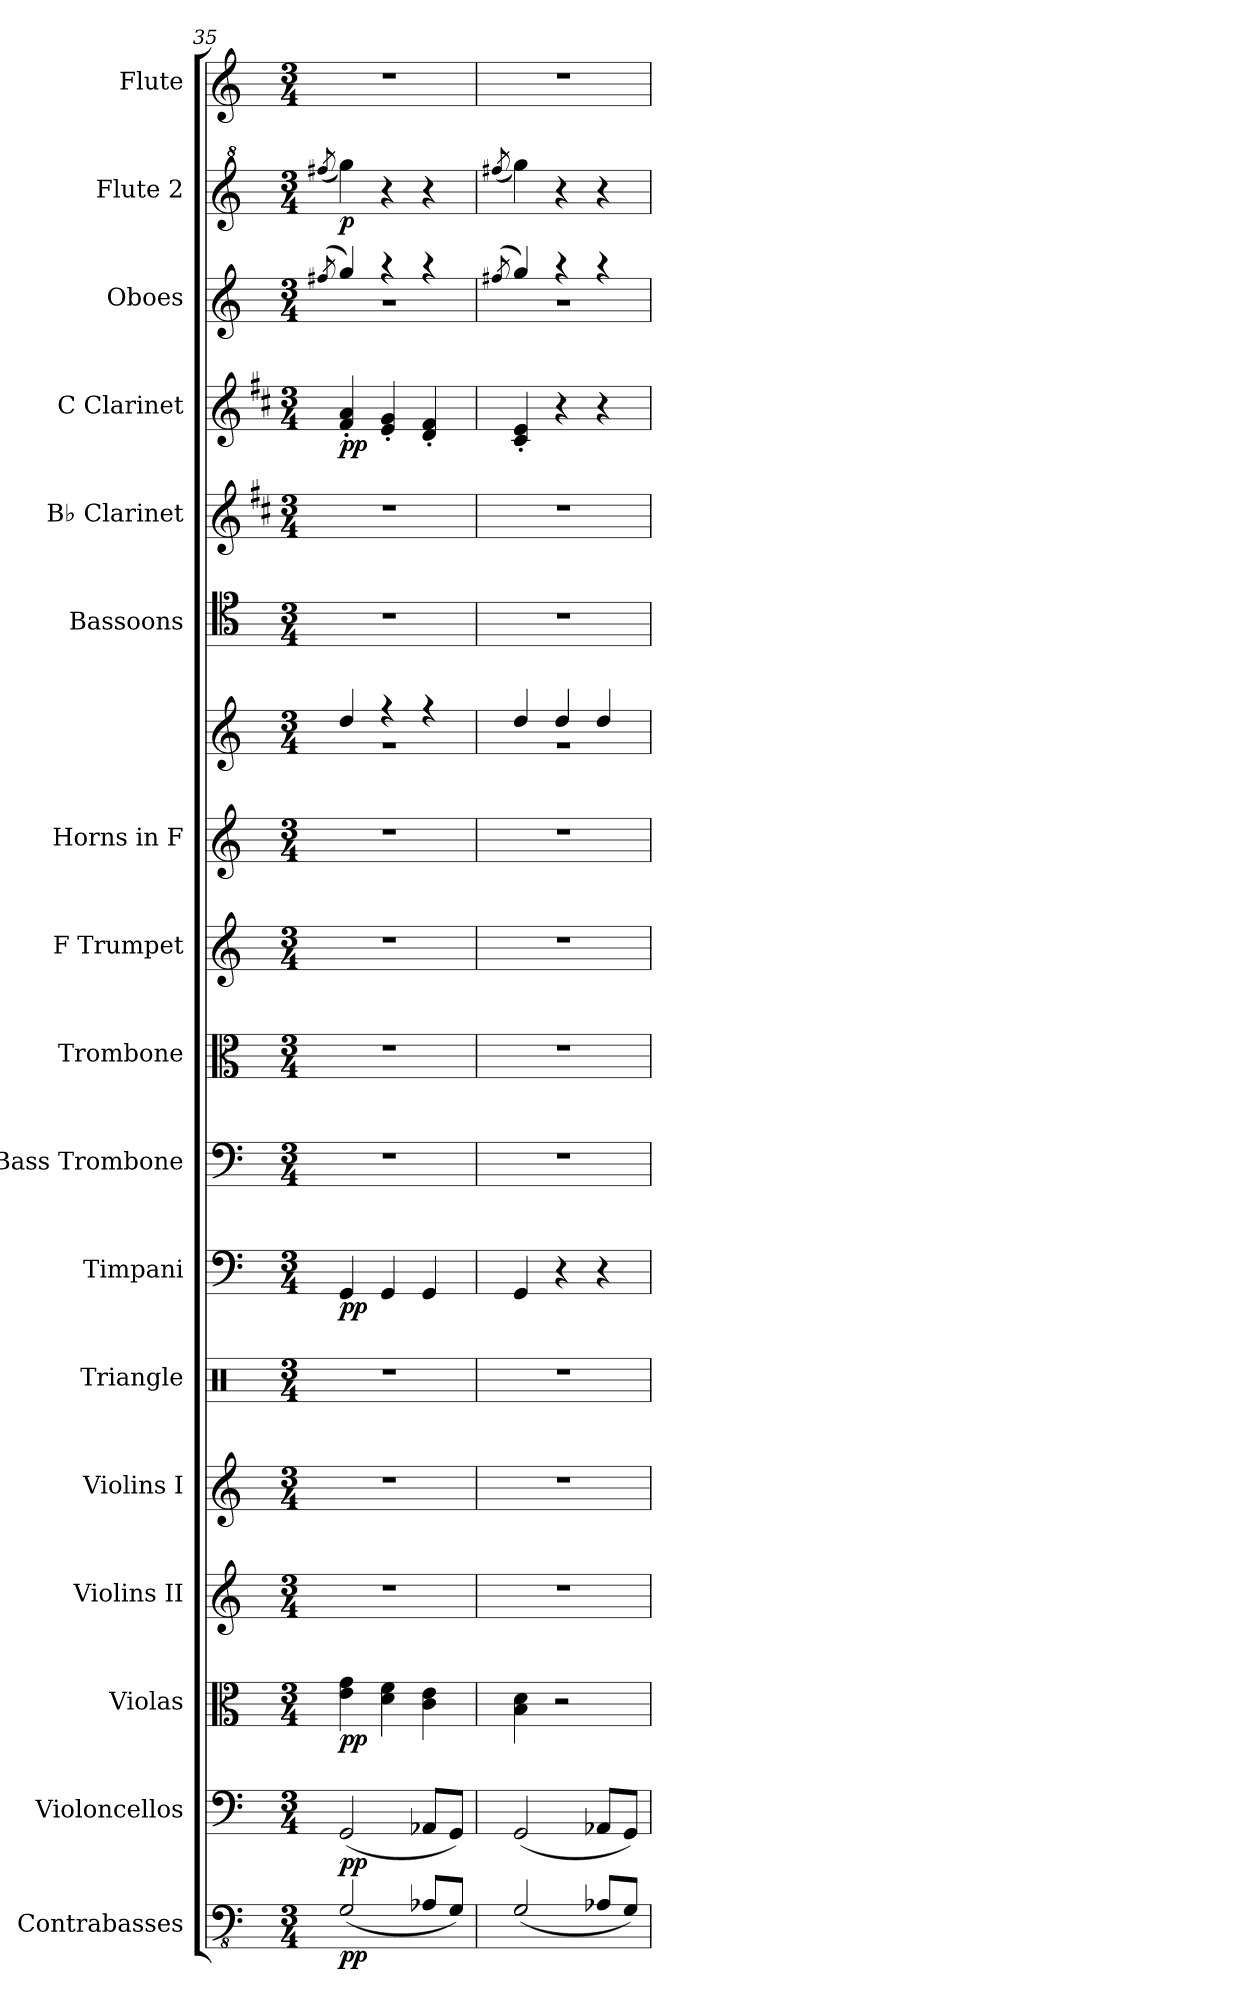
**kern	**dynam	**kern	**dynam	**kern	**dynam	**kern	**kern	**kern	**kern	**dynam	**kern	**kern	**kern	**kern	**kern	**kern	**kern	**kern	**dynam	**kern	**kern	**dynam	**kern
*part17	*part17	*part16	*part16	*part15	*part15	*part14	*part13	*part12	*part11	*part11	*part10	*part9	*part8	*part7	*part7	*part6	*part5	*part4	*part4	*part3	*part2	*part2	*part1
*staff18	*staff18	*staff17	*staff17	*staff16	*staff16	*staff15	*staff14	*staff13	*staff12	*staff12	*staff11	*staff10	*staff9	*staff8	*staff7	*staff6	*staff5	*staff4	*staff4	*staff3	*staff2	*staff2	*staff1
*I"Contrabasses	*	*I"Violoncellos	*	*I"Violas	*	*I"Violins II	*I"Violins I	*I"Triangle	*I"Timpani	*	*I"Bass Trombone	*I"Trombone	*I"F Trumpet	*I"Horns in F	*	*I"Bassoons	*I"B♭ Clarinet	*I"C Clarinet	*	*I"Oboes	*I"Flute 2	*	*I"Flute
*I'Cb.	*	*I'Vc.	*	*I'Vla.	*	*I'Vln. II	*I'Vln. I	*I'Trgl.	*I'Timp.	*	*I'B. Tbn.	*I'Tbn.	*I'F Tpt.	*	*	*I'Bsn.	*I'B♭ Cl.	*I'C Cl.	*	*I'Ob.	*I'Fl. 2	*	*I'Fl. 2
!!LO:PB:g=z
*clefFv4	*	*clefF4	*	*clefC3	*	*clefG2	*clefG2	*clefX	*clefF4	*	*clefF4	*clefC3	*clefG2	*clefG2	*clefG2	*clefC4	*clefG2	*clefG2	*	*clefG2	*clefG^2	*	*clefG2
*ITrd7c12	*	*	*	*	*	*	*	*	*	*	*	*	*ITrd-3c-5	*ITrd4c7	*ITrd4c7	*	*ITrd1c2	*ITrd1c2	*	*	*	*	*
*k[]	*	*k[]	*	*k[]	*	*k[]	*k[]	*k[]	*k[]	*	*k[]	*k[]	*k[b-]	*k[b-]	*k[b-]	*k[]	*k[]	*k[]	*	*k[]	*k[]	*	*k[]
*M3/4	*	*M3/4	*	*M3/4	*	*M3/4	*M3/4	*M3/4	*M3/4	*	*M3/4	*M3/4	*M3/4	*M3/4	*M3/4	*M3/4	*M3/4	*M3/4	*	*M3/4	*M3/4	*	*M3/4
=35	=35	=35	=35	=35	=35	=35	=35	=35	=35	=35	=35	=35	=35	=35	=35	=35	=35	=35	=35	=35	=35	=35	=35
.	.	.	.	.	.	.	.	.	.	.	.	.	.	.	.	.	.	.	.	(<8qff#X/	(<8qfff#X/	.	.
*	*	*	*	*	*	*	*	*	*	*	*	*	*	*	*^	*	*	*	*	*^	*	*	*
!	!LO:DY:b	!	!LO:DY:b	!	!LO:DY:b	!	!	!	!	!LO:DY:b	!	!	!	!	!	!	!	!	!	!LO:DY:b	!	!	!	!	!
!	!	!	!	!	!	!	!	!	!	!	!	!	!	!	!	!	!	!	!	!LO:DY:n=1:b	!	!	!	!LO:DY:b	!
(<2GGG/	pp	(<2GG/	pp	4e\ 4g\	pp	2.r	2.r	2.r	4GG/	pp	2.r	2.r	2.r	2.r	4g/	2.r	2.r	2.r	4e/' 4g/'	p p	4gg/)	2.r	4ggg\)	p	2.r
.	.	.	.	4d\ 4f\	.	.	.	.	4GG/	.	.	.	.	.	4r	.	.	.	4d/' 4f/'	.	4r	.	4r	.	.
8AAA-X/L	.	8AA-X/L	.	4c\ 4e\	.	.	.	.	4GG/	.	.	.	.	.	4r	.	.	.	4c/' 4e/'	.	4r	.	4r	.	.
8GGG/J)	.	8GG/J)	.	.	.	.	.	.	.	.	.	.	.	.	.	.	.	.	.	.	.	.	.	.	.
=36	=36	=36	=36	=36	=36	=36	=36	=36	=36	=36	=36	=36	=36	=36	=36	=36	=36	=36	=36	=36	=36	=36	=36	=36	=36
.	.	.	.	.	.	.	.	.	.	.	.	.	.	.	.	.	.	.	.	.	(<8qff#X/	.	(<8qfff#X/	.	.
(<2GGG/	.	(<2GG/	.	4B\ 4d\	.	2.r	2.r	2.r	4GG/	.	2.r	2.r	2.r	2.r	4g/	2.r	2.r	2.r	4B/' 4d/'	.	4gg/)	2.r	4ggg\)	.	2.r
.	.	.	.	2r	.	.	.	.	4r	.	.	.	.	.	4g/	.	.	.	4r	.	4r	.	4r	.	.
8AAA-X/L	.	8AA-X/L	.	.	.	.	.	.	4r	.	.	.	.	.	4g/	.	.	.	4r	.	4r	.	4r	.	.
8GGG/J)	.	8GG/J)	.	.	.	.	.	.	.	.	.	.	.	.	.	.	.	.	.	.	.	.	.	.	.
*	*	*	*	*	*	*	*	*	*	*	*	*	*	*	*v	*v	*	*	*	*	*v	*v	*	*	*
=	=	=	=	=	=	=	=	=	=	=	=	=	=	=	=	=	=	=	=	=	=	=	=
*-	*-	*-	*-	*-	*-	*-	*-	*-	*-	*-	*-	*-	*-	*-	*-	*-	*-	*-	*-	*-	*-	*-	*-
